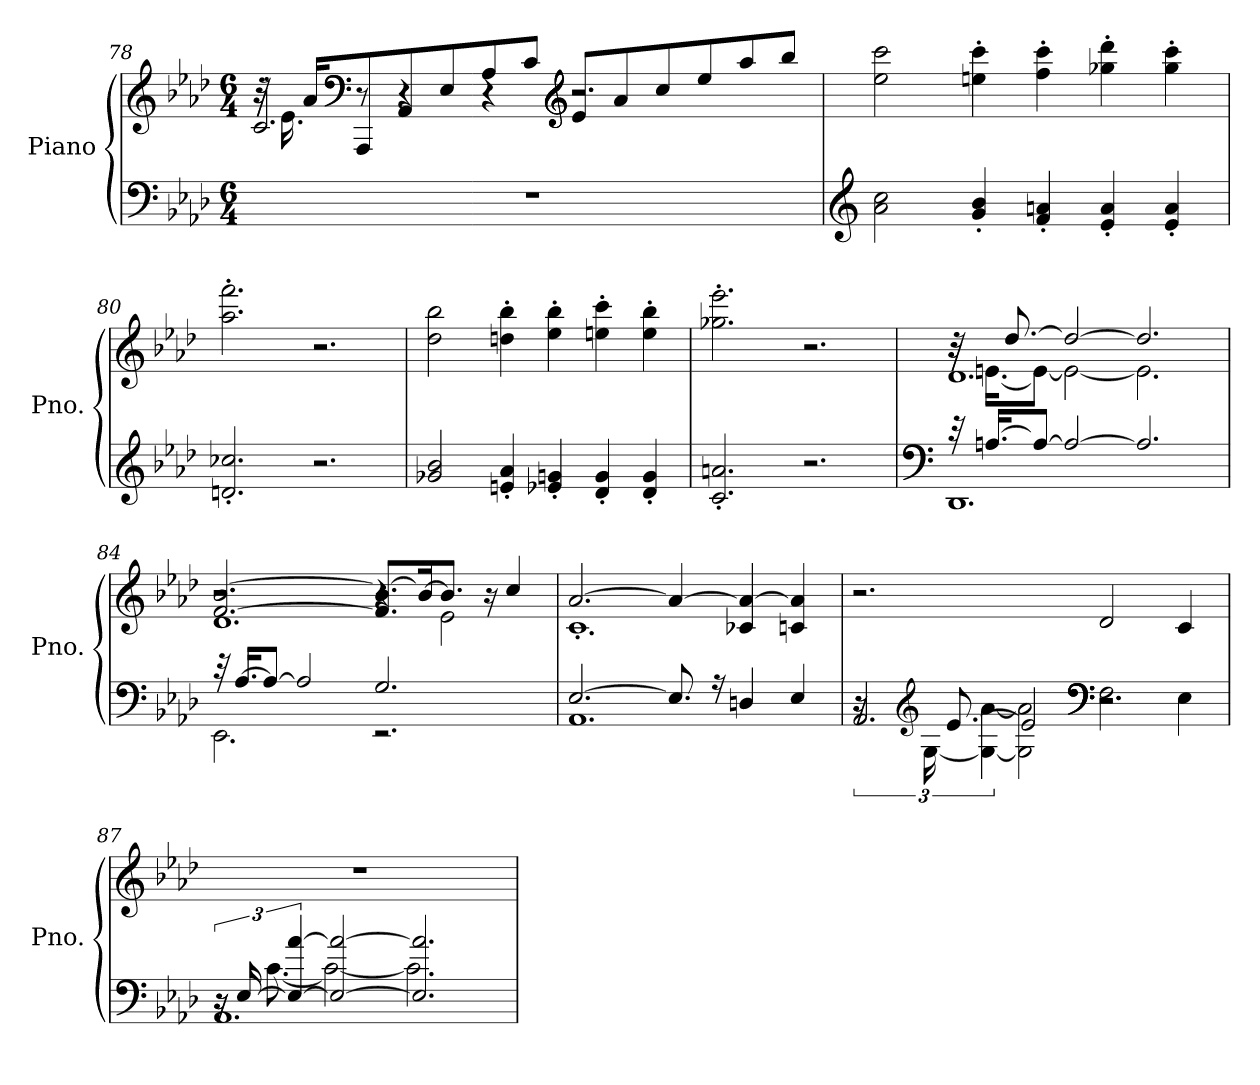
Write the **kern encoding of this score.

**kern	**kern
*part1	*part1
*staff2	*staff1
*I"Piano	*
*I'Pno.	*
!!LO:LB:g=z
*clefF4	*clefG2
*k[b-e-a-d-]	*k[b-e-a-d-]
*M6/4	*M6/4
=78	=78
*	*^
*	*	*^
1.r	16r	32r	2.c'/
.	.	16.e-\	.
.	16a-/KL	.	.
*	*clefF4	*	*
.	8AAA-/	8r	.
.	8AA-/	4r	.
.	8E-/	.	.
.	8A-/	4r	.
.	8c/J	.	.
*	*clefG2	*	*
.	8e-/L	2.r	2.r
.	8a-/	.	.
.	8cc/	.	.
.	8ee-/	.	.
.	8aa-/	.	.
.	8bb-/J	.	.
*	*v	*v	*v
=79	=79
*clefG2	*
*	*MM140
2a-\ 2cc\	2ee-\ 2ccc\
4g/' 4b-/'	4een\' 4ccc\'
4f/' 4an/'	4ff\' 4ccc\'
4e-/' 4a/'	4gg-X\' 4ddd-\'
4e-/' 4a/'	4gg-\' 4ccc\'
=80	=80
2.dn/' 2.cc-X/'	2.aa-\' 2.fff\'
2.r	2.r
=81	=81
*	*MM130
2g-X/ 2b-/	2dd-\ 2bb-\
4en/' 4a-/'	4ddn\' 4bb-\'
4e-X/' 4gn/'	4ee-\' 4bb-\'
*	*MM125
4d-/' 4g/'	4een\' 4ccc\'
4d-/' 4g/'	4ee\' 4bb-\'
!!LO:LB:g=z
=82	=82
2.c/' 2.an/'	2.gg-X\' 2.eee-\'
2.r	2.r
=83	=83
*clefF4	*
*	*MM120
*^	*^
*	*	*	*^
32r	1.DD-	16r	32r	1.d-
[16.An/KL	.	.	[16.en\KL	.
.	.	[8.dd-/	.	.
8A/J_	.	.	8e\J_	.
2A/_	.	2dd-/_	2e\_	.
2.A/]	.	2.dd-/]	2.e\]	.
=84	=84	=84	=84	=84
*	*	*MM115	*	*
32r	2.EE-\	[2.f/ [2.b-/	2.r	1.d-
[16.A-/KL	.	.	.	.
8A-/J_	.	.	.	.
2A-/]	.	.	.	.
2.G/	2.r	8.f/] 8.b-/_L	4r	.
.	.	16b-/K_	.	.
.	.	8.b-/J]	2e-\	.
.	.	16r	.	.
.	.	4cc/	.	.
*	*	*v	*v	*v
=85	=85	=85
*	*	*MM110
*	*	*^
[2.E-/	1.AA-	[2.a-/	1.c'
8.E-/]	.	4a-/_	.
16r	.	.	.
4Dn/	.	4c-X/ 4a-/_	.
4E-/	.	4cn/ 4a-/]	.
*v	*v	*	*
*	*v	*v
!!LO:LB:g=z
=86	=86
*	*MM100
*^	*
*	*^	*
16r	24r	2.AA-/	2.r
*clefG2	*	*	*
.	[24G\	.	.
[8.e-/	.	.	.
.	6G\_ [6a-\	.	.
2e-/]	2G\] 2a-\]	.	.
*clefF4	*	*	*
2.r	2F\	2.r	2d-/
.	4E-\	.	4c/
=87	=87	=87	=87
*	*	*	*MM50
24r	16r	1.AA-	1.r
[24E-/	.	.	.
.	[8.c\	.	.
6E-/_ [6a-/	.	.	.
2E-/_ 2a-/_	2c\_	.	.
2.E-/] 2.a-/]	2.c\]	.	.
*v	*v	*v	*
=	=
*-	*-
